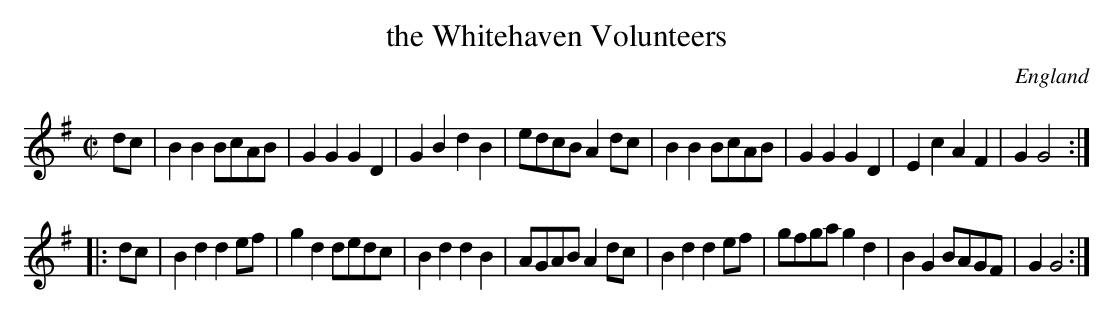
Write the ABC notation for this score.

X:1
T:the Whitehaven Volunteers
M:C|
O:England
K:G major
dc|\
B2B2 BcAB| G2G2 G2D2| G2B2 d2B2| edcB A2dc|\
B2B2 BcAB| G2G2 G2D2| E2c2 A2F2| G2G4 ::
dc|\
B2d2 d2ef| g2d2 dedc| B2d2 d2B2| AGAB A2dc|\
B2d2 d2ef| gfga g2d2| B2G2 BAGF| G2G4:|
